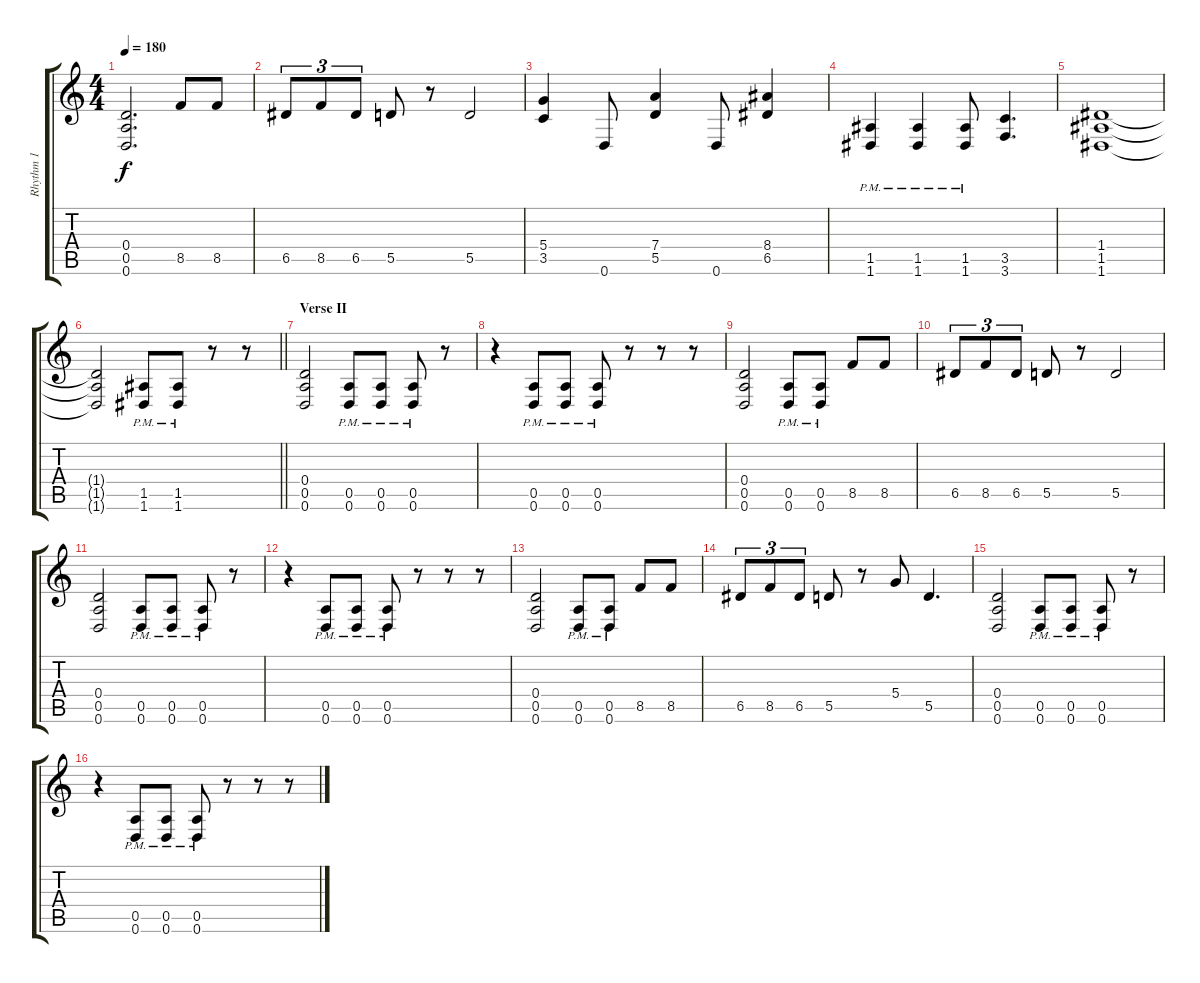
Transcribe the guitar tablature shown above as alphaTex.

\track ("Rhythm 1" "Rhythm 1") {instrument distortionguitar}
\staff {score tabs}
\tuning (E4 B3 G3 D3 A2 D2) {hide}
\ts (4 4)
\tempo 180
\clef g2
\ks c
(0.4 0.5 0.6).2{d dy f} 8.5.8 8.5.8 |
6.5.8{tu (3 2)} 8.5.8{tu (3 2)} 6.5.8{tu (3 2)} 5.5.8 r.8 5.5.2 |
(5.4 3.5).4 0.6.8 (7.4 5.5).4 0.6.8 (8.4 6.5).4 |
(1.5{pm} 1.6{pm}).4 (1.5{pm} 1.6{pm}).4 (1.5{pm} 1.6{pm}).8 (3.5 3.6).4{d} |
(1.4 1.5 1.6).1 |
\barLineRight lightlight
(1.4{t} 1.5{t} 1.6{t}).2 (1.5{pm} 1.6{pm}).8 (1.5{pm} 1.6{pm}).8 r.8 r.8 |
\section ("" "Verse II")
(0.4 0.5 0.6).2 (0.5{pm} 0.6{pm}).8 (0.5{pm} 0.6{pm}).8 (0.5{pm} 0.6{pm}).8 r.8 |
r.4 (0.5{pm} 0.6{pm}).8 (0.5{pm} 0.6{pm}).8 (0.5{pm} 0.6{pm}).8 r.8 r.8 r.8 |
(0.4 0.5 0.6).2 (0.5{pm} 0.6{pm}).8 (0.5{pm} 0.6{pm}).8 8.5.8 8.5.8 |
6.5.8{tu (3 2)} 8.5.8{tu (3 2)} 6.5.8{tu (3 2)} 5.5.8 r.8 5.5.2 |
(0.4 0.5 0.6).2 (0.5{pm} 0.6{pm}).8 (0.5{pm} 0.6{pm}).8 (0.5{pm} 0.6{pm}).8 r.8 |
r.4 (0.5{pm} 0.6{pm}).8 (0.5{pm} 0.6{pm}).8 (0.5{pm} 0.6{pm}).8 r.8 r.8 r.8 |
(0.4 0.5 0.6).2 (0.5{pm} 0.6{pm}).8 (0.5{pm} 0.6{pm}).8 8.5.8 8.5.8 |
6.5.8{tu (3 2)} 8.5.8{tu (3 2)} 6.5.8{tu (3 2)} 5.5.8 r.8 5.4.8 5.5.4{d} |
(0.4 0.5 0.6).2 (0.5{pm} 0.6{pm}).8 (0.5{pm} 0.6{pm}).8 (0.5{pm} 0.6{pm}).8 r.8 |
r.4 (0.5{pm} 0.6{pm}).8 (0.5{pm} 0.6{pm}).8 (0.5{pm} 0.6{pm}).8 r.8 r.8 r.8
